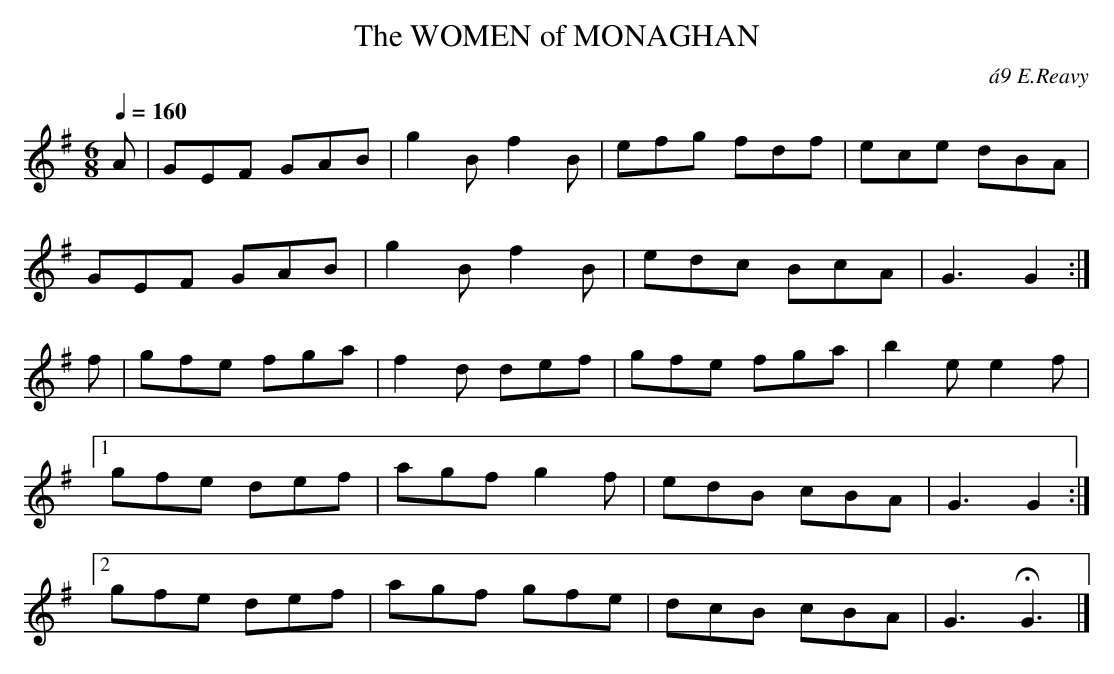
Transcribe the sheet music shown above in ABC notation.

X:1
T:WOMEN of MONAGHAN, The
C:\'a9 E.Reavy
Y:"allegretto"
Q:1/4=160
M:6/8
L:1/8
K:G
A|GEF GAB|g2 B f2 B|efg fdf|ece dBA|
GEF GAB|g2 B f2 B|edc BcA|G3 G2 :|
f|gfe fga|f2 d def|gfe fga|b2 e e2 f|
[1 gfe def|agf g2f|edB cBA|G3 G2 :|
[2 gfe def|agf gfe|dcB cBA|G3 HG3|]
